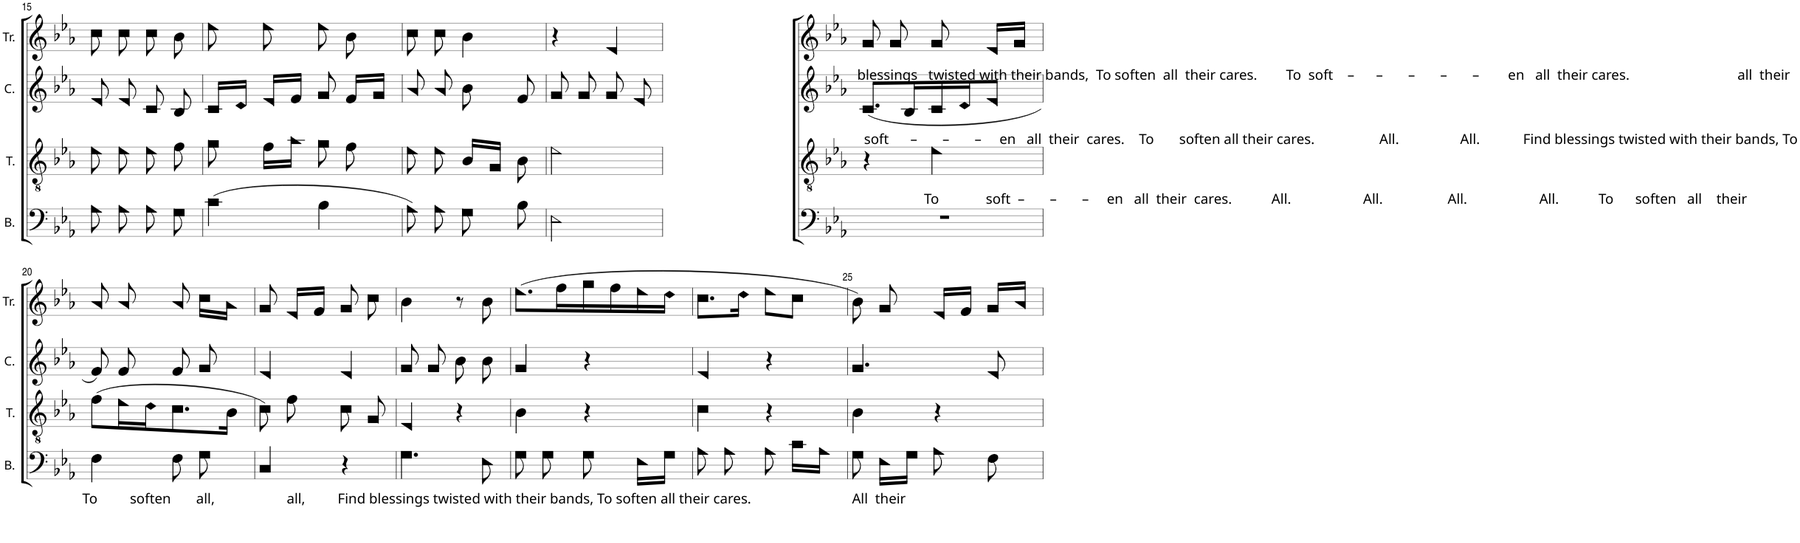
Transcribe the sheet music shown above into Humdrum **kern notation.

**kern	**kern	**kern	**kern
*part4	*part3	*part2	*part1
*staff4	*staff3	*staff2	*staff1
*I"B.	*I"T.	*I"C.	*I"Tr.
*I'B.	*I'T.	*I'C.	*I'Tr.
!!LO:PB:g=z
*clefF4	*clefGv2	*clefG2	*clefG2
*k[b-e-a-]	*k[b-e-a-]	*k[b-e-a-]	*k[b-e-a-]
*M2/4	*M2/4	*M2/4	*M2/4
=15	=15	=15	=15
8A-!\	8e-!\	8e-!/	8cc!\
8A-!\	8e-!\	8e-!/	8cc!\
8A-!\	8e-!\	8c!/	8cc!\
8G!\	8f!\	8B-!/	8b-!\
=16	=16	=16	=16
(4c!\	8g!\	16c!/LL	8ee-!\
.	.	16d!/JJ	.
.	16f!\LL	16e-!/LL	8ee-!\
.	16a-!\JJ	16f!/JJ	.
4B-!\	8g!\	8g!/	8ee-!\
.	8f!\	16f!/LL	8b-!\
.	.	16g!/JJ	.
=17	=17	=17	=17
8A-!\)	8e-!\	8a-!/	8cc!\
8A-!\	8e-!\	8a-!/	8cc!\
8G!\	16B-!/LL	8b-!\	4b-!\
.	16G!/JJ	.	.
8B-!\	8B-!\	8f!/	.
=18	=18	=18	=18
2E-!\	2e-!\	8g!/	4r
.	.	8g!/	.
.	.	8g!/	4e-!/
.	.	8e-!/	.
=19	=19	=19	=19
!	!	!	!LO:TX:b:t=blessings   twisted with their bands,  To soften  all  their cares.        To  soft    –      –       –       –       –        en   all  their cares.                              all  their
!	!	!LO:TX:b:t=soft      –       –       –     en   all  their  cares.    To       soften all their cares.                  All.                 All.            Find blessings twisted with their bands, To	!
2r	4r	(8.c!/L	8g!/
.	.	.	8g!/
.	.	16B-!/L	.
!	!LO:TX:b:t=To             soft  –       –       –     en   all  their  cares.           All.                    All.                  All.                    All.           To      soften   all    their	!	!
.	4e-!\	16c!/	8g!/
.	.	16d!/J	.
.	.	8e-!/J	16e-!/LL
.	.	.	16g!/JJ
!!LO:LB:g=z
=20	=20	=20	=20
!LO:TX:b:t=To         soften       all,                    all,         Find blessings twisted with their bands, To soften all their cares.                            All  their	!	!	!
4F!\	(8f!\L	8f!/)	8a-!/
.	16e-!\L	8f!/	8a-!/
.	16d!\J	.	.
8F!\	8.c!\	8f!/	8a-!/
8G!\	.	8g!/	16cc!\LL
.	16B-!\Jk	.	16a-!\JJ
=21	=21	=21	=21
4C!/	8c!\)	4e-!/	8g!/
.	8f!\	.	16e-!/LL
.	.	.	16f!/JJ
4r	8c!\	4e-!/	8g!/
.	8G!/	.	8cc!\
=22	=22	=22	=22
4.G!\	4E-!/	8g!/	4b-!\
.	.	8g!/	.
.	4r	8b-!\	8r
8E-!\	.	8b-!\	8b-!\
=23	=23	=23	=23
8G!\	4B-!\	4g!/	(8.ee-!\L
8G!\	.	.	.
.	.	.	16ff!\L
8G!\	4r	4r	16gg!\
.	.	.	16ff!\
16E-!\LL	.	.	16ee-!\
16G!\JJ	.	.	16dd!\JJ
=24	=24	=24	=24
8A-!\	4c!\	4e-!/	8.cc!\L
8A-!\	.	.	.
.	.	.	16dd!\Jk
8A-!\	4r	4r	8ee-!\L
16c!\LL	.	.	8cc!\J
16A-!\JJ	.	.	.
=25	=25	=25	=25
8G!\	4B-!\	4.g!/	8b-!\)
16E-!\LL	.	.	8g!/
16G!\JJ	.	.	.
8A-!\	4r	.	16e-!/LL
.	.	.	16f!/JJ
8F!\	.	8e-!/	16g!/LL
.	.	.	16a-!/JJ
=	=	=	=
*-	*-	*-	*-
